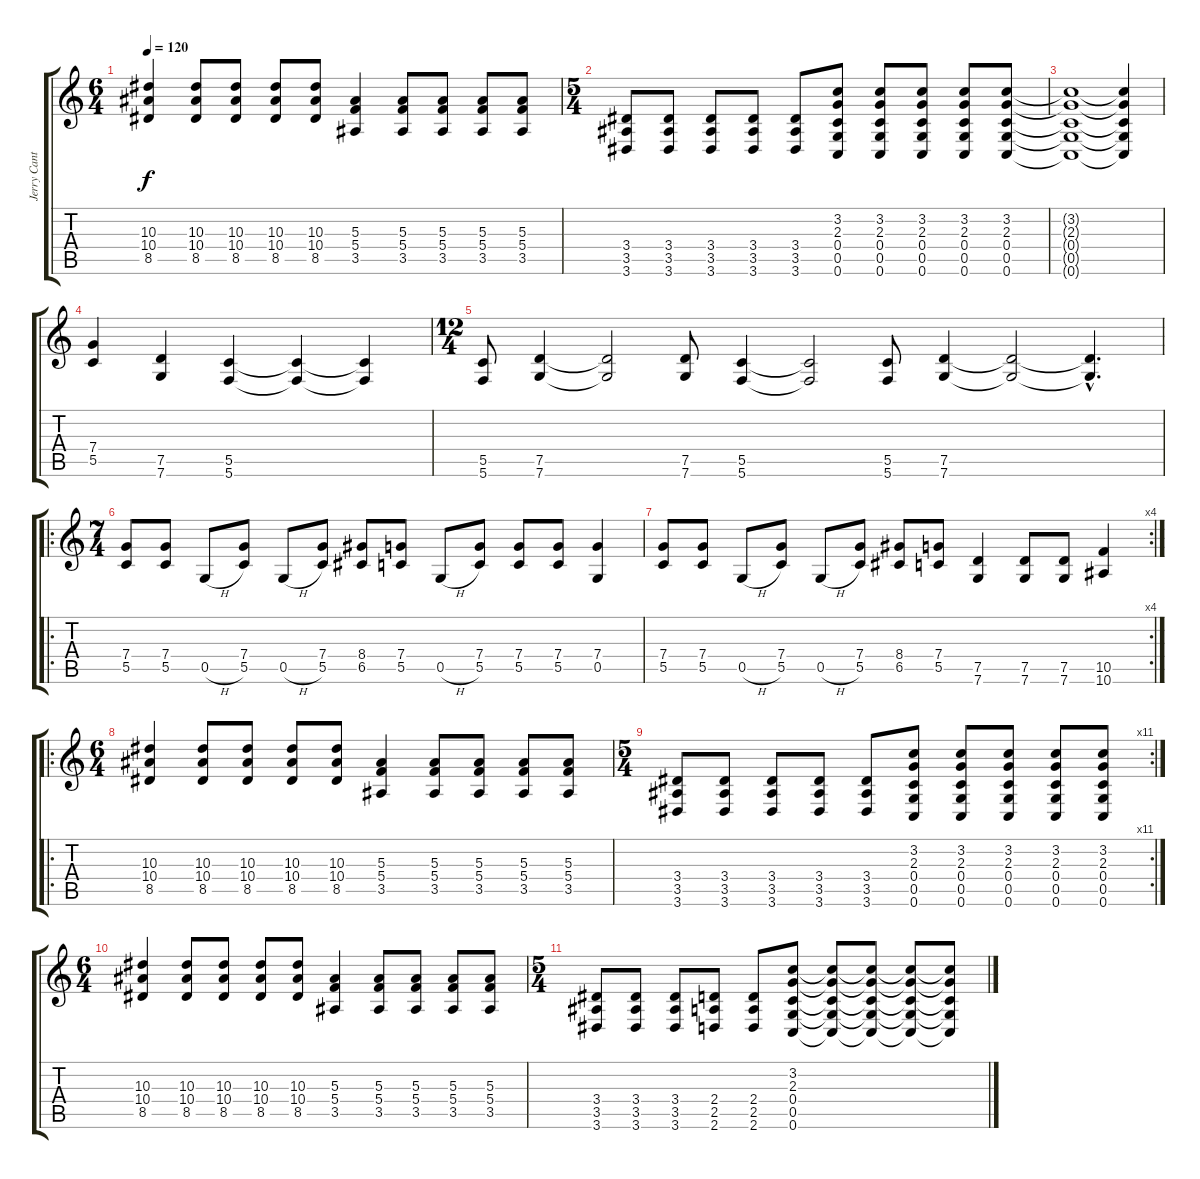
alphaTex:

\track ("Jerry Cantrell" "Jerry Cant") {instrument overdrivenguitar}
\staff {score tabs}
\tuning (D4 A3 F3 C3 G2 C2) {hide}
\ts (6 4)
\tempo 120
\clef g2
\ks c
(10.3 10.4 8.5).4{dy f} (10.3 10.4 8.5).8 (10.3 10.4 8.5).8 (10.3 10.4 8.5).8 (10.3 10.4 8.5).8 (5.3 5.4 3.5).4 (5.3 5.4 3.5).8 (5.3 5.4 3.5).8 (5.3 5.4 3.5).8 (5.3 5.4 3.5).8 |
\ts (5 4)
(3.4 3.5 3.6).8 (3.4 3.5 3.6).8 (3.4 3.5 3.6).8 (3.4 3.5 3.6).8 (3.4 3.5 3.6).8 (3.2 2.3 0.4 0.5 0.6).8 (3.2 2.3 0.4 0.5 0.6).8 (3.2 2.3 0.4 0.5 0.6).8 (3.2 2.3 0.4 0.5 0.6).8 (3.2 2.3 0.4 0.5 0.6).8 |
(3.2{t} 2.3{t} 0.4{t} 0.5{t} 0.6{t}).1 (3.2{t} 2.3{t} 0.4{t} 0.5{t} 0.6{t}).4 |
(7.4 5.5).4 (7.5 7.6).4 (5.5 5.6).4 (5.5{t} 5.6{t}).4 (5.5{t} 5.6{t}).4 |
\ts (12 4)
(5.5 5.6).8 (7.5 7.6).4 (7.5{t} 7.6{t}).2 (7.5 7.6).8 (5.5 5.6).4 (5.5{t} 5.6{t}).2 (5.5 5.6).8 (7.5 7.6).4 (7.5{t} 7.6{t}).2 (7.5{hac t} 7.6{hac t}).4{d} |
\ro
\ts (7 4)
(7.4 5.5).8 (7.4 5.5).8 0.5{h}.8 (7.4 5.5).8 0.5{h}.8 (7.4 5.5).8 (8.4 6.5).8 (7.4 5.5).8 0.5{h}.8 (7.4 5.5).8 (7.4 5.5).8 (7.4 5.5).8 (7.4 0.5).4 |
\rc 4
(7.4 5.5).8 (7.4 5.5).8 0.5{h}.8 (7.4 5.5).8 0.5{h}.8 (7.4 5.5).8 (8.4 6.5).8 (7.4 5.5).8 (7.5 7.6).4 (7.5 7.6).8 (7.5 7.6).8 (10.5 10.6).4 |
\ro
\ts (6 4)
(10.3 10.4 8.5).4 (10.3 10.4 8.5).8 (10.3 10.4 8.5).8 (10.3 10.4 8.5).8 (10.3 10.4 8.5).8 (5.3 5.4 3.5).4 (5.3 5.4 3.5).8 (5.3 5.4 3.5).8 (5.3 5.4 3.5).8 (5.3 5.4 3.5).8 |
\rc 11
\ts (5 4)
(3.4 3.5 3.6).8 (3.4 3.5 3.6).8 (3.4 3.5 3.6).8 (3.4 3.5 3.6).8 (3.4 3.5 3.6).8 (3.2 2.3 0.4 0.5 0.6).8 (3.2 2.3 0.4 0.5 0.6).8 (3.2 2.3 0.4 0.5 0.6).8 (3.2 2.3 0.4 0.5 0.6).8 (3.2 2.3 0.4 0.5 0.6).8 |
\ts (6 4)
(10.3 10.4 8.5).4 (10.3 10.4 8.5).8 (10.3 10.4 8.5).8 (10.3 10.4 8.5).8 (10.3 10.4 8.5).8 (5.3 5.4 3.5).4 (5.3 5.4 3.5).8 (5.3 5.4 3.5).8 (5.3 5.4 3.5).8 (5.3 5.4 3.5).8 |
\ts (5 4)
(3.4 3.5 3.6).8 (3.4 3.5 3.6).8 (3.4 3.5 3.6).8 (2.4 2.5 2.6).8 (2.4 2.5 2.6).8 (3.2 2.3 0.4 0.5 0.6).8 (3.2{t} 2.3{t} 0.4{t} 0.5{t} 0.6{t}).8 (3.2{t} 2.3{t} 0.4{t} 0.5{t} 0.6{t}).8 (3.2{t} 2.3{t} 0.4{t} 0.5{t} 0.6{t}).8 (3.2{t} 2.3{t} 0.4{t} 0.5{t} 0.6{t}).8
